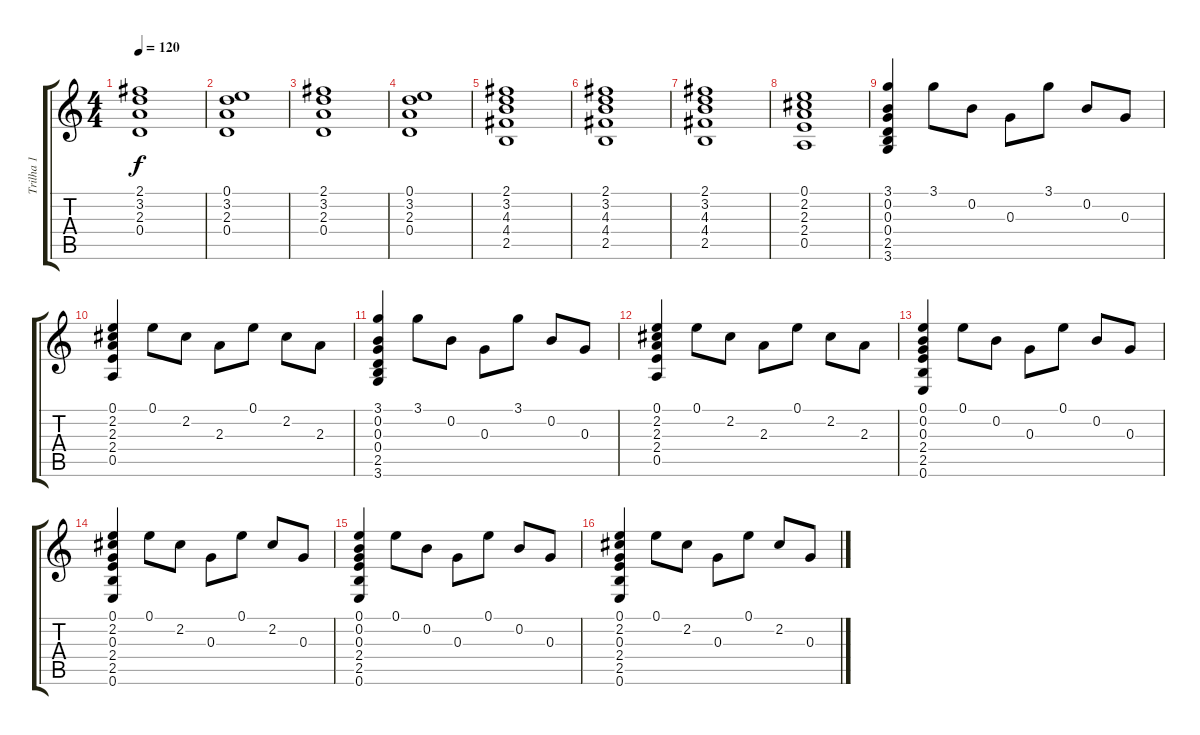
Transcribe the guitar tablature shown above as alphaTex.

\track ("Trilha 1" "Trilha 1") {instrument electricguitarclean}
\staff {score tabs}
\tuning (E4 B3 G3 D3 A2 E2) {hide}
\ts (4 4)
\tempo 120
\clef g2
\ks c
(2.1 3.2 2.3 0.4).1{dy f} |
(0.1 3.2 2.3 0.4).1 |
(2.1 3.2 2.3 0.4).1 |
(0.1 3.2 2.3 0.4).1 |
(2.1 3.2 4.3 4.4 2.5).1 |
(2.1 3.2 4.3 4.4 2.5).1 |
(2.1 3.2 4.3 4.4 2.5).1 |
(0.1 2.2 2.3 2.4 0.5).1 |
(3.1 0.2 0.3 0.4 2.5 3.6).4 3.1.8 0.2.8 0.3.8 3.1.8 0.2.8 0.3.8 |
(0.1 2.2 2.3 2.4 0.5).4 0.1.8 2.2.8 2.3.8 0.1.8 2.2.8 2.3.8 |
(3.1 0.2 0.3 0.4 2.5 3.6).4 3.1.8 0.2.8 0.3.8 3.1.8 0.2.8 0.3.8 |
(0.1 2.2 2.3 2.4 0.5).4 0.1.8 2.2.8 2.3.8 0.1.8 2.2.8 2.3.8 |
(0.1 0.2 0.3 2.4 2.5 0.6).4 0.1.8 0.2.8 0.3.8 0.1.8 0.2.8 0.3.8 |
(0.1 2.2 0.3 2.4 2.5 0.6).4 0.1.8 2.2.8 0.3.8 0.1.8 2.2.8 0.3.8 |
(0.1 0.2 0.3 2.4 2.5 0.6).4 0.1.8 0.2.8 0.3.8 0.1.8 0.2.8 0.3.8 |
(0.1 2.2 0.3 2.4 2.5 0.6).4 0.1.8 2.2.8 0.3.8 0.1.8 2.2.8 0.3.8
